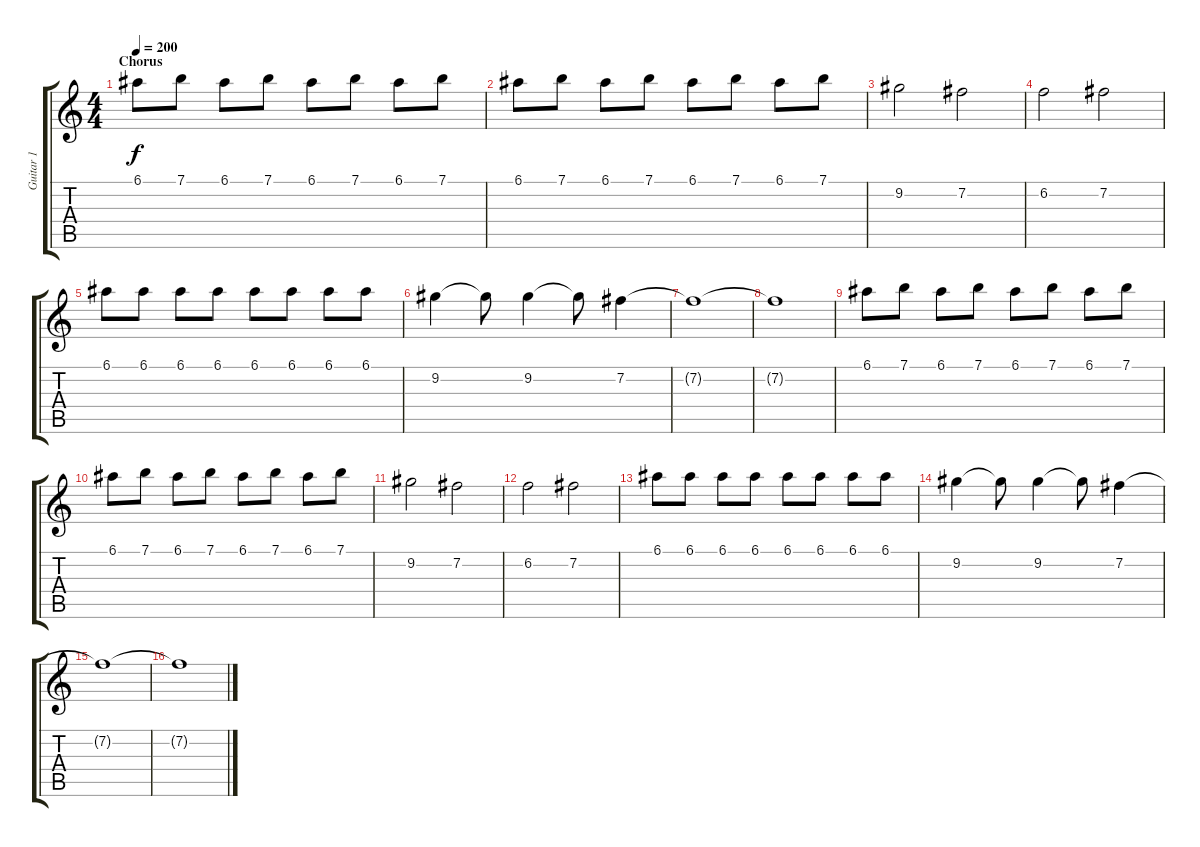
\track ("Guitar 1" "Guitar 1") {instrument distortionguitar}
\staff {score tabs}
\tuning (E4 B3 G3 D3 A2 E2) {hide}
\ts (4 4)
\section ("" "Chorus")
\tempo 200
\clef g2
\ks c
6.1.8{dy f} 7.1.8 6.1.8 7.1.8 6.1.8 7.1.8 6.1.8 7.1.8 |
6.1.8 7.1.8 6.1.8 7.1.8 6.1.8 7.1.8 6.1.8 7.1.8 |
9.2.2 7.2.2 |
6.2.2 7.2.2 |
6.1.8 6.1.8 6.1.8 6.1.8 6.1.8 6.1.8 6.1.8 6.1.8 |
9.2.4 9.2{t}.8 9.2.4 9.2{t}.8 7.2.4 |
7.2{t}.1 |
7.2{t}.1 |
6.1.8 7.1.8 6.1.8 7.1.8 6.1.8 7.1.8 6.1.8 7.1.8 |
6.1.8 7.1.8 6.1.8 7.1.8 6.1.8 7.1.8 6.1.8 7.1.8 |
9.2.2 7.2.2 |
6.2.2 7.2.2 |
6.1.8 6.1.8 6.1.8 6.1.8 6.1.8 6.1.8 6.1.8 6.1.8 |
9.2.4 9.2{t}.8 9.2.4 9.2{t}.8 7.2.4 |
7.2{t}.1 |
7.2{t}.1
